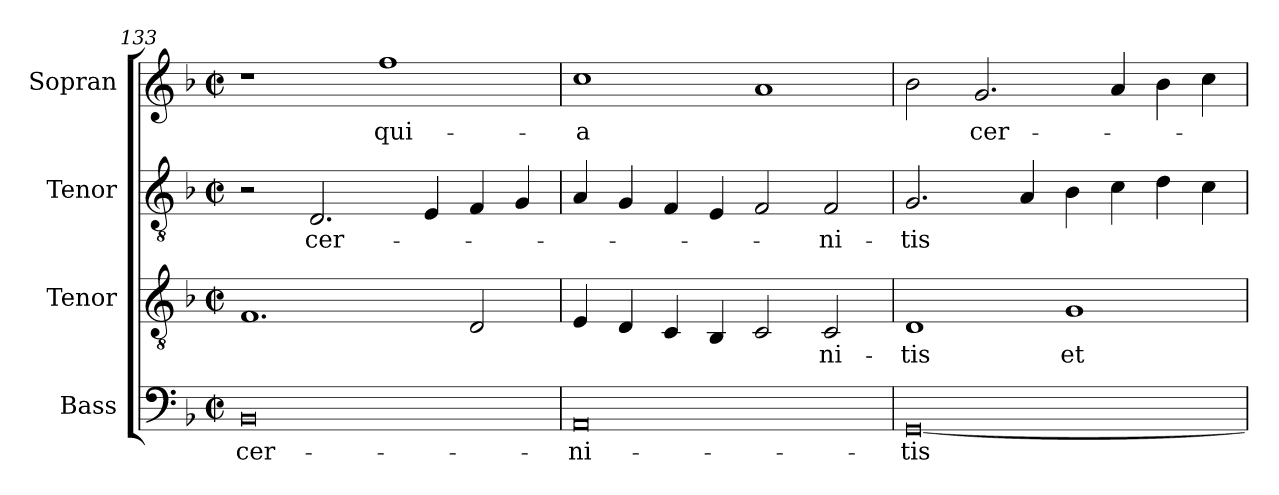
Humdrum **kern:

**kern	**text	**kern	**text	**kern	**text	**kern	**text
*part4	*part4	*part3	*part3	*part2	*part2	*part1	*part1
*staff4	*staff4	*staff3	*staff3	*staff2	*staff2	*staff1	*staff1
*I"Bass	*	*I"Tenor	*	*I"Tenor	*	*I"Sopran	*
*	*	*I'Tenor	*	*	*	*	*
*clefF4	*	*clefGv2	*	*clefGv2	*	*clefG2	*
*	*	*ITrd7c12	*	*ITrd7c12	*	*	*
*k[b-]	*	*k[b-]	*	*k[b-]	*	*k[b-]	*
*d:	*	*d:	*	*d:	*	*d:	*
*M2/2	*	*M2/2	*	*M2/2	*	*M2/2	*
*met(c|)	*	*met(c|)	*	*met(c|)	*	*met(c|)	*
=133	=133	=133	=133	=133	=133	=133	=133
!	!LO:LY:b:color=#000000	!	!	!	!	!	!
0BB-i	cer-	1.FFi	.	2r	.	1r	.
!	!	!	!	!	!LO:LY:b:color=#000000	!	!
.	.	.	.	2.DDi/	cer-	.	.
!	!	!	!	!	!	!	!LO:LY:b:color=#000000
.	.	.	.	.	.	1ffi	qui-
.	.	.	.	4EEi/	.	.	.
.	.	2DDi/	.	4FFi/	.	.	.
.	.	.	.	4GGi/	.	.	.
=134	=134	=134	=134	=134	=134	=134	=134
!	!LO:LY:b:color=#000000	!	!	!	!	!	!
!	!	!	!	!	!	!	!LO:LY:b:color=#000000
0AAi	-ni-	4EEi/	.	4AAi/	.	1cci	-a
.	.	4DDi/	.	4GGi/	.	.	.
.	.	4CCi/	.	4FFi/	.	.	.
.	.	4BBB-i/	.	4EEi/	.	.	.
.	.	2CCi/	.	2FFi/	.	1ai	.
!	!	!	!LO:LY:b:color=#000000	!	!	!	!
!	!	!	!	!	!LO:LY:b:color=#000000	!	!
.	.	2CCi/	-ni-	2FFi/	-ni-	.	.
=135	=135	=135	=135	=135	=135	=135	=135
!	!LO:LY:b:color=#000000	!	!	!	!	!	!
!	!	!	!LO:LY:b:color=#000000	!	!	!	!
!	!	!	!	!	!LO:LY:b:color=#000000	!	!
[<0GGi	-tis	1DDi	-tis	2.GGi/	-tis	2b-i\	.
!	!	!	!	!	!	!	!LO:LY:b:color=#000000
.	.	.	.	.	.	2.gi/	cer-
.	.	.	.	4AAi/	.	.	.
!	!	!	!LO:LY:b:color=#000000	!	!	!	!
.	.	1GGi	et	4BB-i\	.	.	.
.	.	.	.	4Ci\	.	4ai/	.
.	.	.	.	4Di\	.	4b-i\	.
.	.	.	.	4Ci\	.	4cci\	.
=	=	=	=	=	=	=	=
*-	*-	*-	*-	*-	*-	*-	*-
